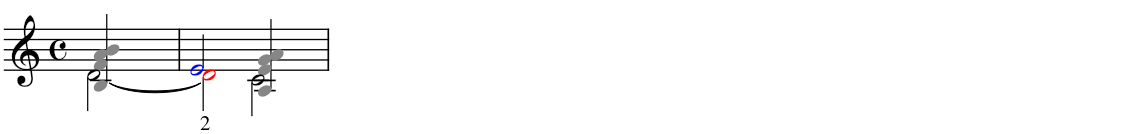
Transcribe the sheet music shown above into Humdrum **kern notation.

**kern
*part1
*staff1
*I"Midi_1
*clefG2
*k[]
*M4/4
*met(c)
=1
*^
4Bi/ 4fi/ 4ai/ 4bi/	[2d\
4ryy	.
=2	=2
!LO:TX:b:t=2	!
2ej/	2dZ\]
4Ai/ 4ei/ 4gi/ 4ai/	2c\
4ryy	.
*v	*v
=
*-
